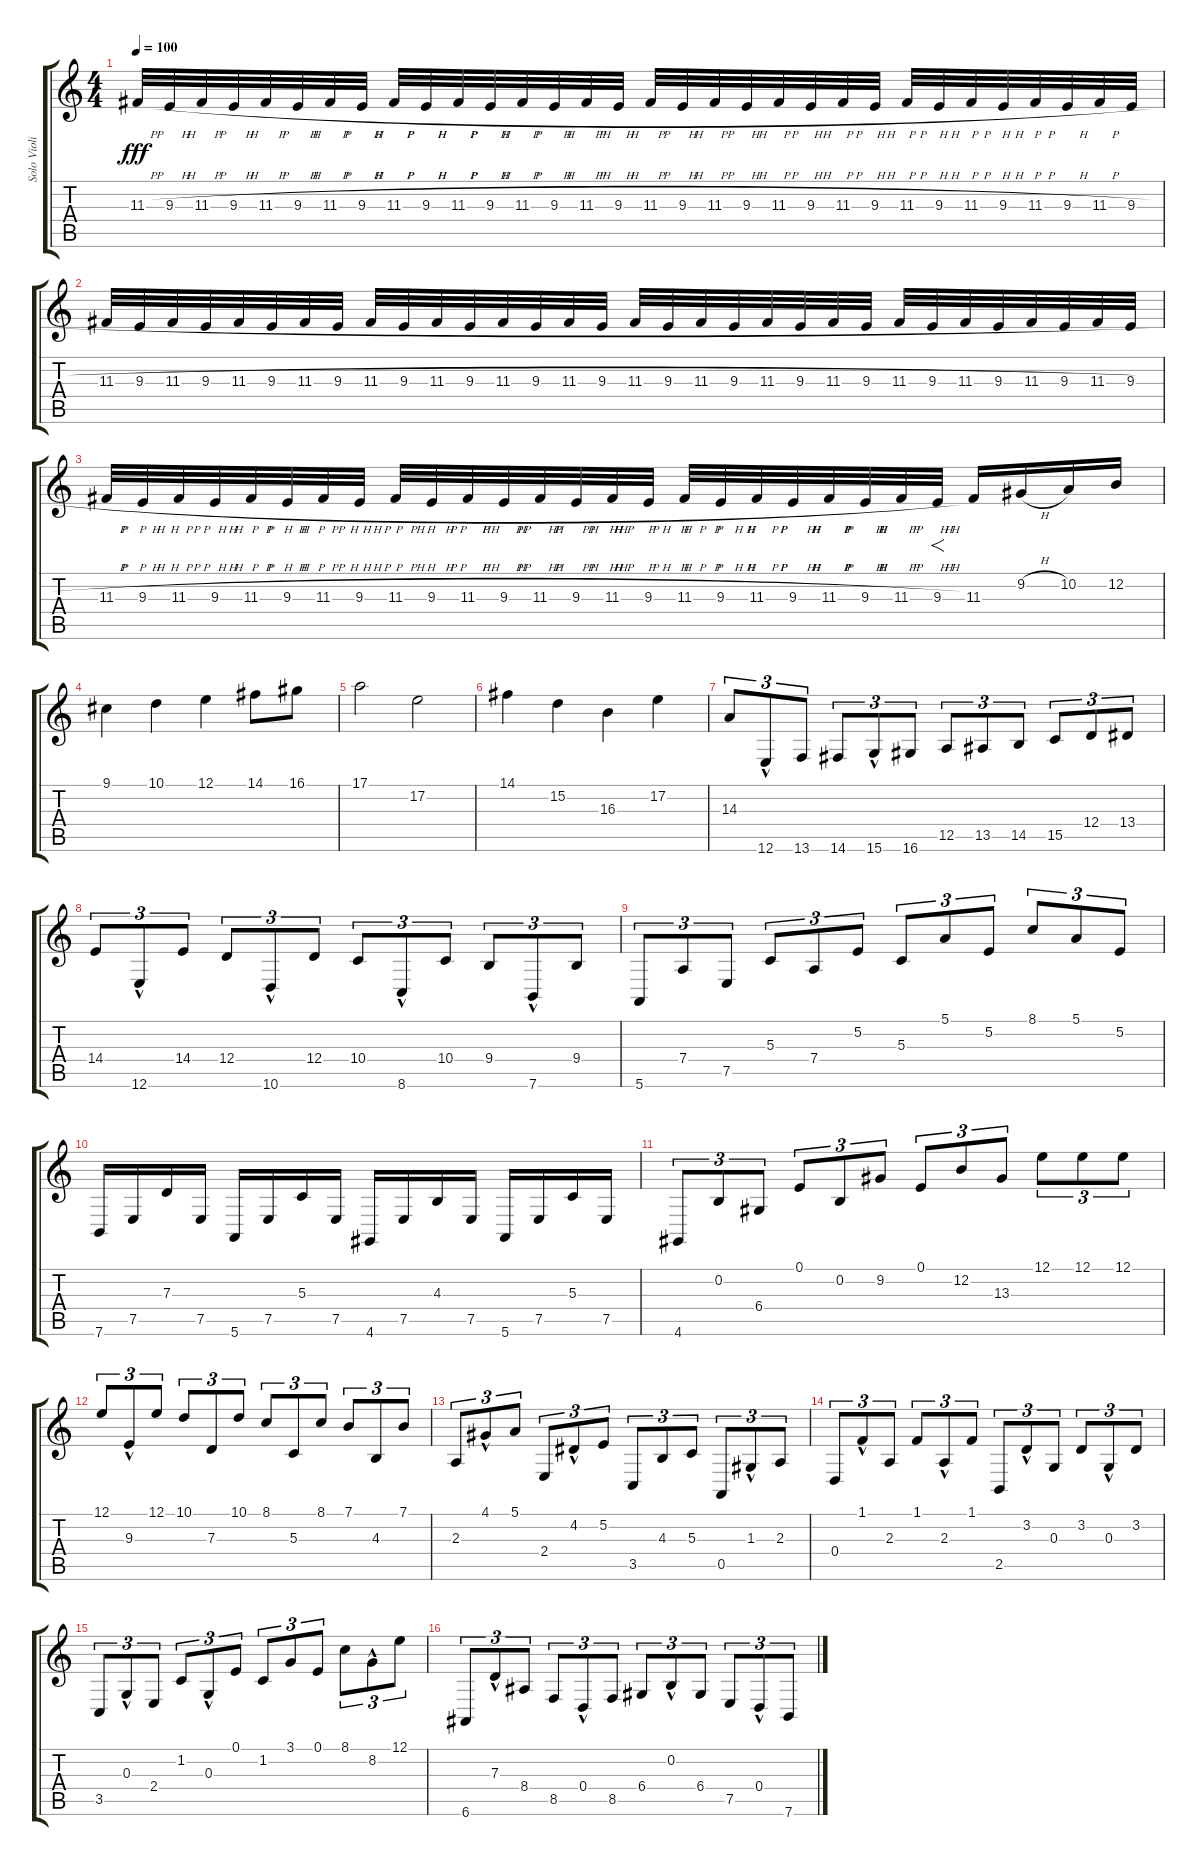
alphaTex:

\track ("Solo Violin" "Solo Violi") {instrument violin}
\staff {score tabs}
\tuning (E4 B3 G3 D3 A2 E2) {hide}
\ts (4 4)
\tempo 100
\clef g2
\ks c
11.3{h}.32{dy fff} 9.3{h}.32 11.3{h}.32 9.3{h}.32 11.3{h}.32 9.3{h}.32 11.3{h}.32 9.3{h}.32 11.3{h}.32 9.3{h}.32 11.3{h}.32 9.3{h}.32 11.3{h}.32 9.3{h}.32 11.3{h}.32 9.3{h}.32 11.3{h}.32 9.3{h}.32 11.3{h}.32 9.3{h}.32 11.3{h}.32 9.3{h}.32 11.3{h}.32 9.3{h}.32 11.3{h}.32 9.3{h}.32 11.3{h}.32 9.3{h}.32 11.3{h}.32 9.3{h}.32 11.3{h}.32 9.3{h}.32 |
11.3{h}.32 9.3{h}.32 11.3{h}.32 9.3{h}.32 11.3{h}.32 9.3{h}.32 11.3{h}.32 9.3{h}.32 11.3{h}.32 9.3{h}.32 11.3{h}.32 9.3{h}.32 11.3{h}.32 9.3{h}.32 11.3{h}.32 9.3{h}.32 11.3{h}.32 9.3{h}.32 11.3{h}.32 9.3{h}.32 11.3{h}.32 9.3{h}.32 11.3{h}.32 9.3{h}.32 11.3{h}.32 9.3{h}.32 11.3{h}.32 9.3{h}.32 11.3{h}.32 9.3{h}.32 11.3{h}.32 9.3{h}.32 |
11.3{h}.32 9.3{h}.32 11.3{h}.32 9.3{h}.32 11.3{h}.32 9.3{h}.32 11.3{h}.32 9.3{h}.32 11.3{h}.32 9.3{h}.32 11.3{h}.32 9.3{h}.32 11.3{h}.32 9.3{h}.32 11.3{h}.32 9.3{h}.32 11.3{h}.32 9.3{h}.32 11.3{h}.32 9.3{h}.32 11.3{h}.32 9.3{h}.32 11.3{h}.32 9.3{h}.32{f} 11.3.16 9.2{h}.16 10.2.16 12.2.16 |
9.1.4 10.1.4 12.1.4 14.1.8 16.1.8 |
17.1.2 17.2.2 |
14.1.4 15.2.4 16.3.4 17.2.4 |
14.3.8{tu (3 2)} 12.6{hac}.8{tu (3 2)} 13.6.8{tu (3 2)} 14.6.8{tu (3 2)} 15.6{hac}.8{tu (3 2)} 16.6.8{tu (3 2)} 12.5.8{tu (3 2)} 13.5.8{tu (3 2)} 14.5.8{tu (3 2)} 15.5.8{tu (3 2)} 12.4.8{tu (3 2)} 13.4.8{tu (3 2)} |
14.4.8{tu (3 2)} 12.6{hac}.8{tu (3 2)} 14.4.8{tu (3 2)} 12.4.8{tu (3 2)} 10.6{hac}.8{tu (3 2)} 12.4.8{tu (3 2)} 10.4.8{tu (3 2)} 8.6{hac}.8{tu (3 2)} 10.4.8{tu (3 2)} 9.4.8{tu (3 2)} 7.6{hac}.8{tu (3 2)} 9.4.8{tu (3 2)} |
5.6.8{tu (3 2)} 7.4.8{tu (3 2)} 7.5.8{tu (3 2)} 5.3.8{tu (3 2)} 7.4.8{tu (3 2)} 5.2.8{tu (3 2)} 5.3.8{tu (3 2)} 5.1.8{tu (3 2)} 5.2.8{tu (3 2)} 8.1.8{tu (3 2)} 5.1.8{tu (3 2)} 5.2.8{tu (3 2)} |
7.6.16 7.5.16 7.3.16 7.5.16 5.6.16 7.5.16 5.3.16 7.5.16 4.6.16 7.5.16 4.3.16 7.5.16 5.6.16 7.5.16 5.3.16 7.5.16 |
4.6.8{tu (3 2)} 0.2.8{tu (3 2)} 6.4.8{tu (3 2)} 0.1.8{tu (3 2)} 0.2.8{tu (3 2)} 9.2.8{tu (3 2)} 0.1.8{tu (3 2)} 12.2.8{tu (3 2)} 13.3.8{tu (3 2)} 12.1.8{tu (3 2)} 12.1.8{tu (3 2)} 12.1.8{tu (3 2)} |
12.1.8{tu (3 2)} 9.3{hac}.8{tu (3 2)} 12.1.8{tu (3 2)} 10.1.8{tu (3 2)} 7.3.8{tu (3 2)} 10.1.8{tu (3 2)} 8.1.8{tu (3 2)} 5.3.8{tu (3 2)} 8.1.8{tu (3 2)} 7.1.8{tu (3 2)} 4.3.8{tu (3 2)} 7.1.8{tu (3 2)} |
2.3.8{tu (3 2)} 4.1{hac}.8{tu (3 2)} 5.1.8{tu (3 2)} 2.4.8{tu (3 2)} 4.2{hac}.8{tu (3 2)} 5.2.8{tu (3 2)} 3.5.8{tu (3 2)} 4.3.8{tu (3 2)} 5.3.8{tu (3 2)} 0.5.8{tu (3 2)} 1.3{hac}.8{tu (3 2)} 2.3.8{tu (3 2)} |
0.4.8{tu (3 2)} 1.1{hac}.8{tu (3 2)} 2.3.8{tu (3 2)} 1.1.8{tu (3 2)} 2.3{hac}.8{tu (3 2)} 1.1.8{tu (3 2)} 2.5.8{tu (3 2)} 3.2{hac}.8{tu (3 2)} 0.3.8{tu (3 2)} 3.2.8{tu (3 2)} 0.3{hac}.8{tu (3 2)} 3.2.8{tu (3 2)} |
3.5.8{tu (3 2)} 0.3{hac}.8{tu (3 2)} 2.4.8{tu (3 2)} 1.2.8{tu (3 2)} 0.3{hac}.8{tu (3 2)} 0.1.8{tu (3 2)} 1.2.8{tu (3 2)} 3.1.8{tu (3 2)} 0.1.8{tu (3 2)} 8.1.8{tu (3 2)} 8.2{hac}.8{tu (3 2)} 12.1.8{tu (3 2)} |
6.6.8{tu (3 2)} 7.3{hac}.8{tu (3 2)} 8.4.8{tu (3 2)} 8.5.8{tu (3 2)} 0.4{hac}.8{tu (3 2)} 8.5.8{tu (3 2)} 6.4.8{tu (3 2)} 0.2{hac}.8{tu (3 2)} 6.4.8{tu (3 2)} 7.5.8{tu (3 2)} 0.4{hac}.8{tu (3 2)} 7.6.8{tu (3 2)}
